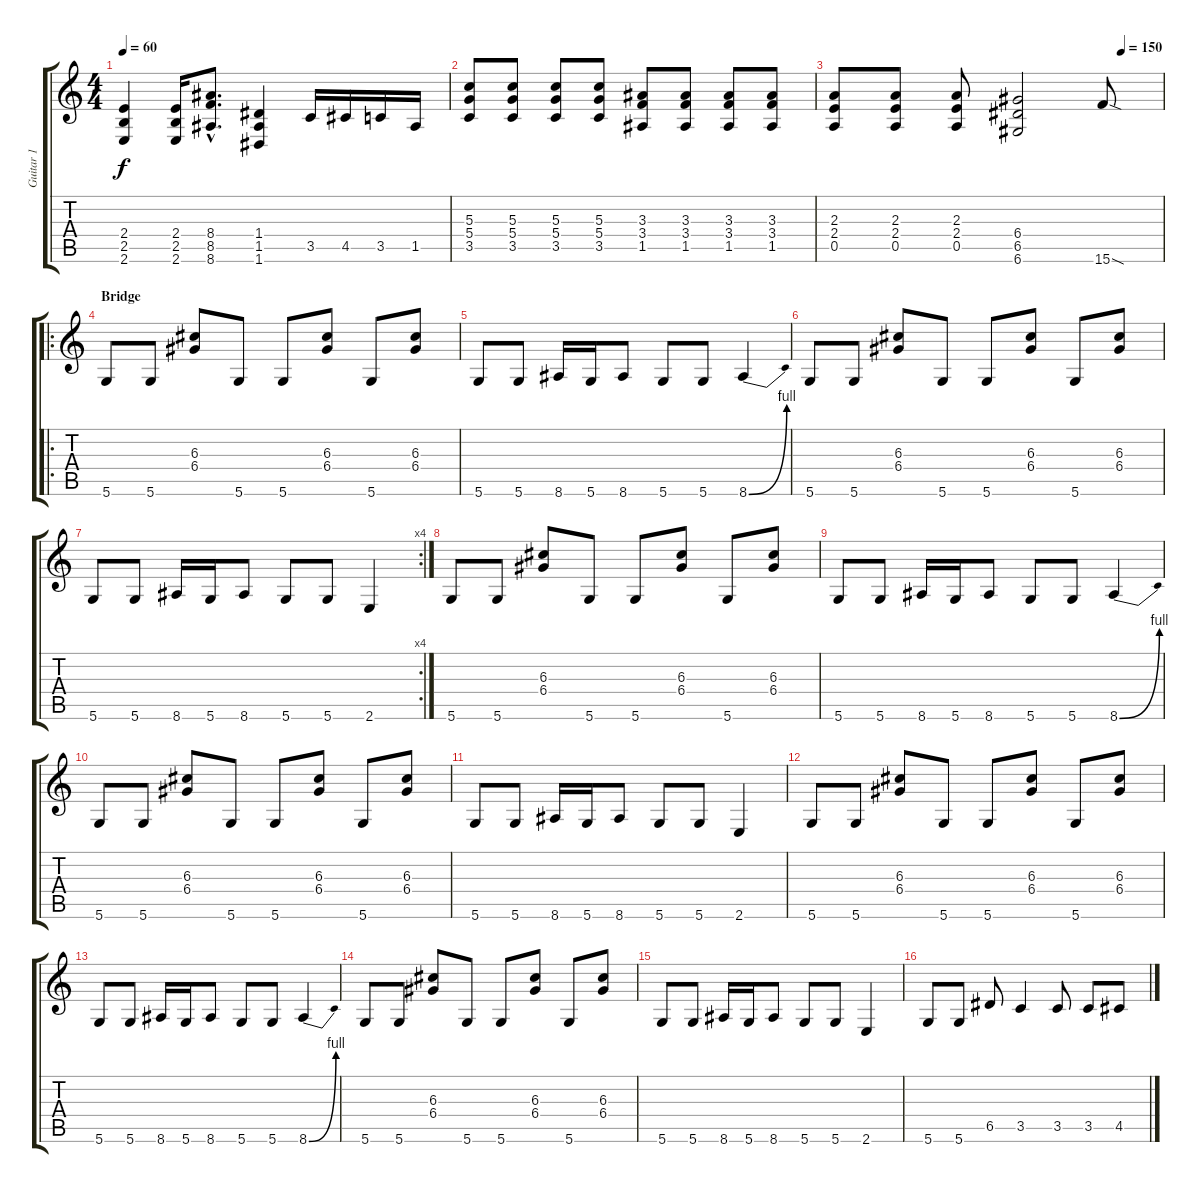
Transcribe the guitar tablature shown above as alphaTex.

\track ("Guitar 1" "Guitar 1") {instrument distortionguitar}
\staff {score tabs}
\tuning (E4 B3 G3 D3 A2 D2) {hide}
\ts (4 4)
\tempo 60
\clef g2
\ks c
(2.4 2.5 2.6).4{dy f} (2.4 2.5 2.6).16 (8.4{hac} 8.5{hac} 8.6{hac}).8{d} (1.4 1.5 1.6).4 3.5.16 4.5.16 3.5.16 1.5.16 |
(5.3 5.4 3.5).8 (5.3 5.4 3.5).8 (5.3 5.4 3.5).8 (5.3 5.4 3.5).8 (3.3 3.4 1.5).8 (3.3 3.4 1.5).8 (3.3 3.4 1.5).8 (3.3 3.4 1.5).8 |
\tempo (150 0.875)
(2.3 2.4 0.5).8 (2.3 2.4 0.5).8 (2.3 2.4 0.5).8 (6.4 6.5 6.6).2 15.6{sod}.8 |
\ro
\section ("" "Bridge")
5.6.8 5.6.8 (6.3 6.4).8 5.6.8 5.6.8 (6.3 6.4).8 5.6.8 (6.3 6.4).8 |
5.6.8 5.6.8 8.6.16 5.6.16 8.6.8 5.6.8 5.6.8 8.6{be (bend 0 0 60 4)}.4 |
5.6.8 5.6.8 (6.3 6.4).8 5.6.8 5.6.8 (6.3 6.4).8 5.6.8 (6.3 6.4).8 |
\rc 4
5.6.8 5.6.8 8.6.16 5.6.16 8.6.8 5.6.8 5.6.8 2.6.4 |
5.6.8 5.6.8 (6.3 6.4).8 5.6.8 5.6.8 (6.3 6.4).8 5.6.8 (6.3 6.4).8 |
5.6.8 5.6.8 8.6.16 5.6.16 8.6.8 5.6.8 5.6.8 8.6{be (bend 0 0 60 4)}.4 |
5.6.8 5.6.8 (6.3 6.4).8 5.6.8 5.6.8 (6.3 6.4).8 5.6.8 (6.3 6.4).8 |
5.6.8 5.6.8 8.6.16 5.6.16 8.6.8 5.6.8 5.6.8 2.6.4 |
5.6.8 5.6.8 (6.3 6.4).8 5.6.8 5.6.8 (6.3 6.4).8 5.6.8 (6.3 6.4).8 |
5.6.8 5.6.8 8.6.16 5.6.16 8.6.8 5.6.8 5.6.8 8.6{be (bend 0 0 60 4)}.4 |
5.6.8 5.6.8 (6.3 6.4).8 5.6.8 5.6.8 (6.3 6.4).8 5.6.8 (6.3 6.4).8 |
5.6.8 5.6.8 8.6.16 5.6.16 8.6.8 5.6.8 5.6.8 2.6.4 |
5.6.8 5.6.8 6.5.8 3.5.4 3.5.8 3.5.8 4.5.8
